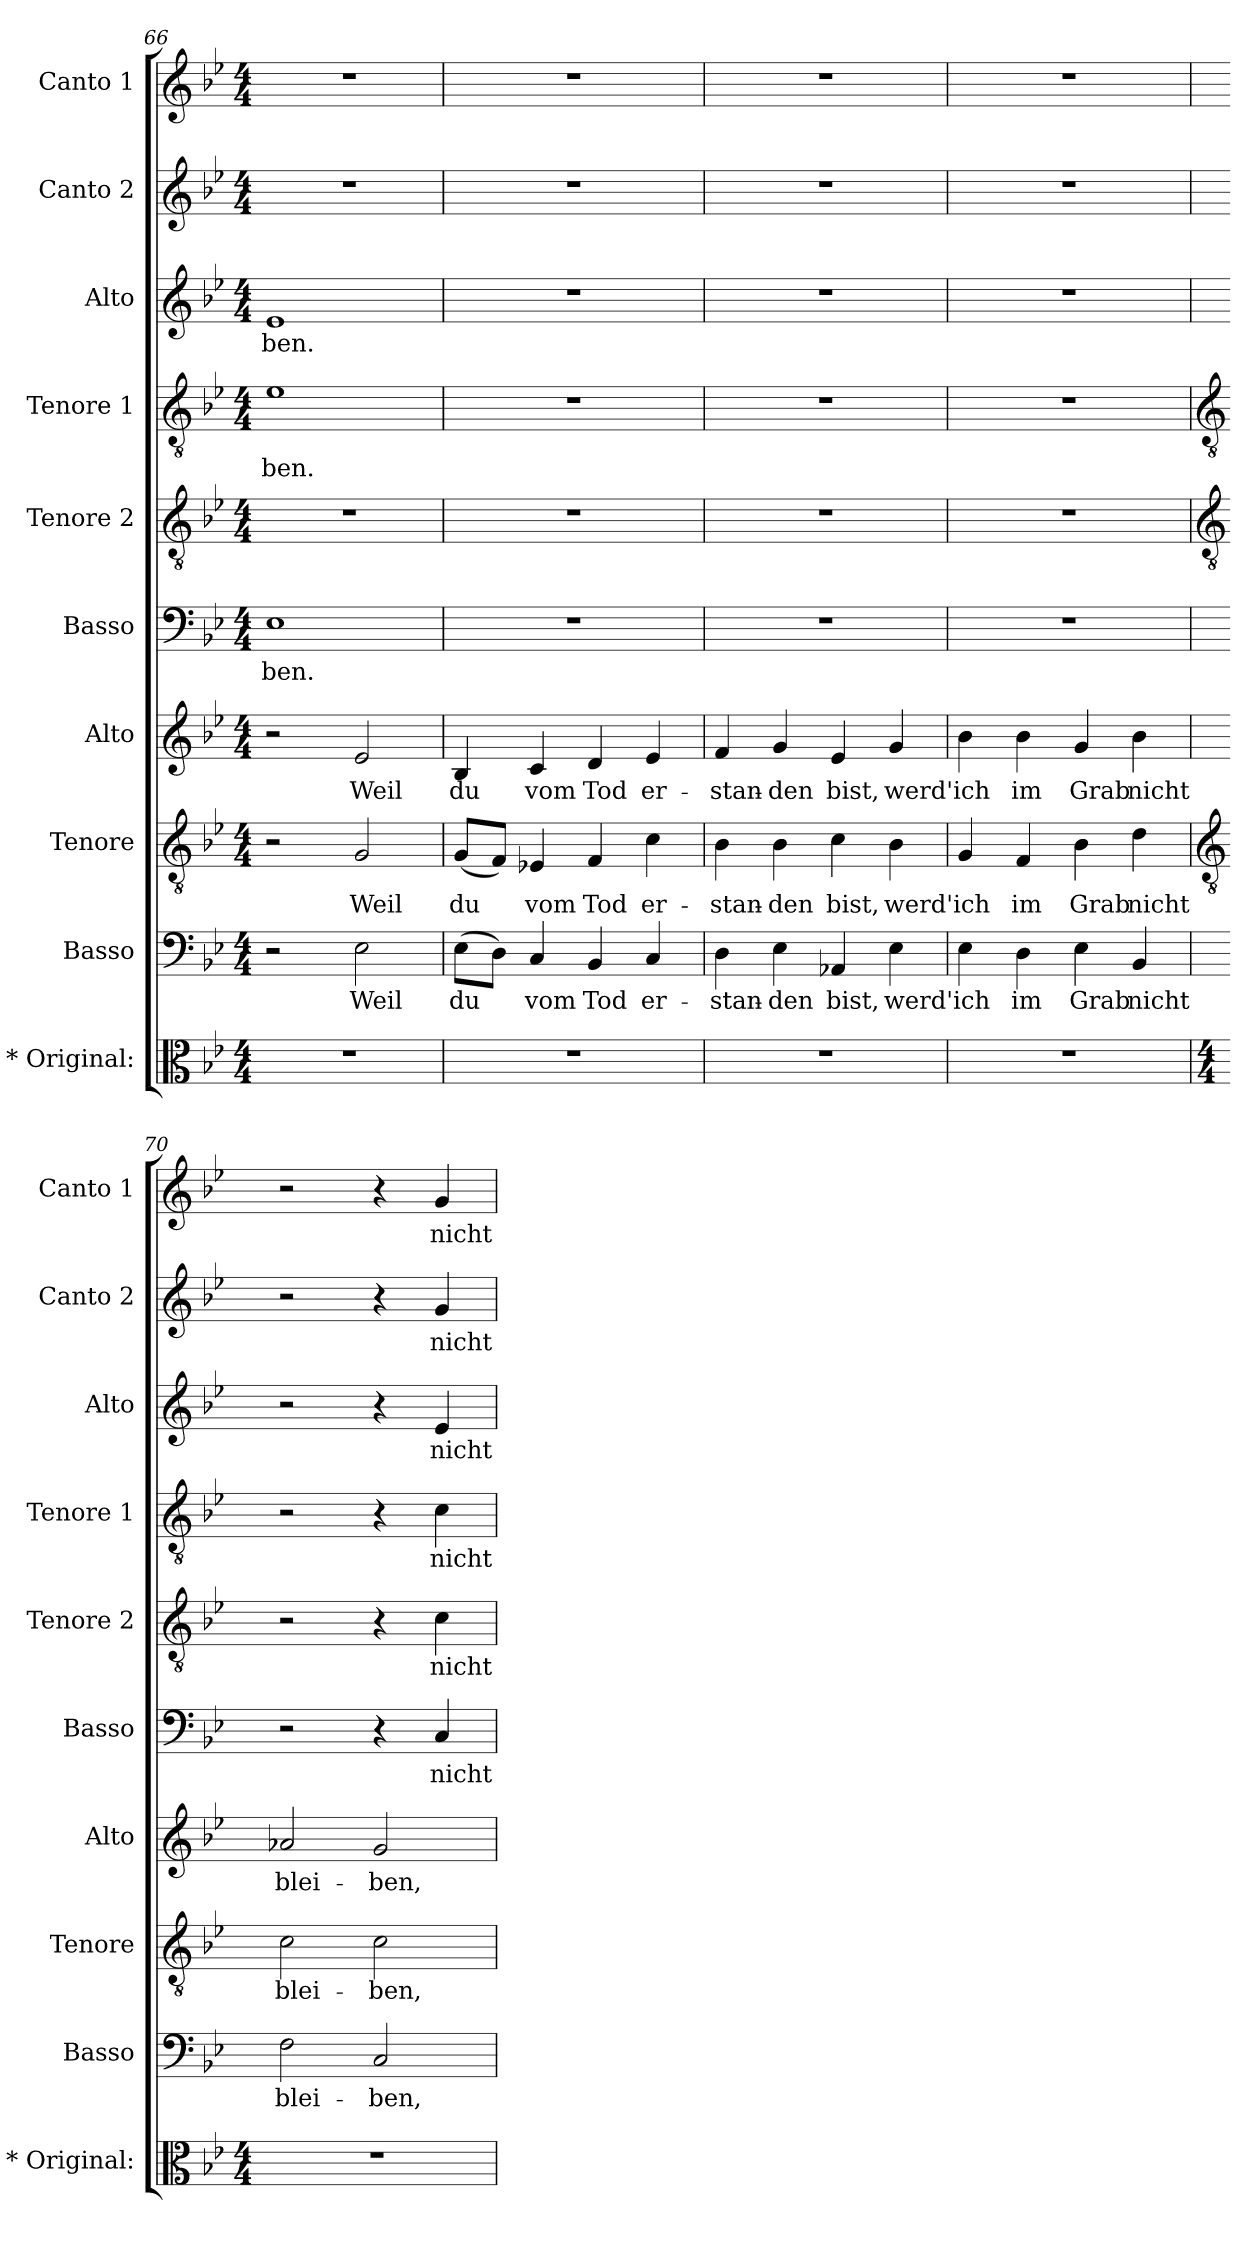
**kern	**kern	**text	**kern	**text	**kern	**text	**kern	**text	**kern	**text	**kern	**text	**kern	**text	**kern	**text	**kern	**text
*part10	*part9	*part9	*part8	*part8	*part7	*part7	*part6	*part6	*part5	*part5	*part4	*part4	*part3	*part3	*part2	*part2	*part1	*part1
*staff10	*staff9	*staff9	*staff8	*staff8	*staff7	*staff7	*staff6	*staff6	*staff5	*staff5	*staff4	*staff4	*staff3	*staff3	*staff2	*staff2	*staff1	*staff1
*I"* Original:	*I"Basso	*	*I"Tenore	*	*I"Alto	*	*I"Basso	*	*I"Tenore 2	*	*I"Tenore 1	*	*I"Alto	*	*I"Canto 2	*	*I"Canto 1	*
*I'* Original:	*I'Basso	*	*I'Tenore	*	*I'Alto	*	*I'Basso	*	*I'Tenore 2	*	*I'Tenore 1	*	*I'Alto	*	*I'Canto 2	*	*I'Canto 1	*
*clefC3	*clefF4	*	*clefGv2	*	*clefG2	*	*clefF4	*	*clefGv2	*	*clefGv2	*	*clefG2	*	*clefG2	*	*clefG2	*
*k[b-e-]	*k[b-e-]	*	*k[b-e-]	*	*k[b-e-]	*	*k[b-e-]	*	*k[b-e-]	*	*k[b-e-]	*	*k[b-e-]	*	*k[b-e-]	*	*k[b-e-]	*
*B-:	*B-:	*	*B-:	*	*B-:	*	*B-:	*	*B-:	*	*B-:	*	*B-:	*	*B-:	*	*B-:	*
*M4/4	*M4/4	*	*M4/4	*	*M4/4	*	*M4/4	*	*M4/4	*	*M4/4	*	*M4/4	*	*M4/4	*	*M4/4	*
=66	=66	=66	=66	=66	=66	=66	=66	=66	=66	=66	=66	=66	=66	=66	=66	=66	=66	=66
!	!	!	!	!	!	!	!	!LO:LY:b	!	!	!	!LO:LY:b	!	!LO:LY:b	!	!	!	!
1r	2r	.	2r	.	2r	.	1E-	-ben.	1r	.	1e-	-ben.	1e-	-ben.	1r	.	1r	.
!	!	!LO:LY:b	!	!LO:LY:b	!	!LO:LY:b	!	!	!	!	!	!	!	!	!	!	!	!
.	2E-	Weil	2G	Weil	2e-	Weil	.	.	.	.	.	.	.	.	.	.	.	.
=67	=67	=67	=67	=67	=67	=67	=67	=67	=67	=67	=67	=67	=67	=67	=67	=67	=67	=67
!	!	!LO:LY:b	!	!LO:LY:b	!	!LO:LY:b	!	!	!	!	!	!	!	!	!	!	!	!
1r	(>8E-L	du	(<8GL	du	4B-	du	1r	.	1r	.	1r	.	1r	.	1r	.	1r	.
.	8DJ)	.	8FJ)	.	.	.	.	.	.	.	.	.	.	.	.	.	.	.
!	!	!LO:LY:b	!	!LO:LY:b	!	!LO:LY:b	!	!	!	!	!	!	!	!	!	!	!	!
.	4C	vom	4E-X	vom	4c	vom	.	.	.	.	.	.	.	.	.	.	.	.
!	!	!LO:LY:b	!	!LO:LY:b	!	!LO:LY:b	!	!	!	!	!	!	!	!	!	!	!	!
.	4BB-	Tod	4F	Tod	4d	Tod	.	.	.	.	.	.	.	.	.	.	.	.
!	!	!LO:LY:b	!	!LO:LY:b	!	!LO:LY:b	!	!	!	!	!	!	!	!	!	!	!	!
.	4C	er-	4c	er-	4e-	er-	.	.	.	.	.	.	.	.	.	.	.	.
=68	=68	=68	=68	=68	=68	=68	=68	=68	=68	=68	=68	=68	=68	=68	=68	=68	=68	=68
!	!	!LO:LY:b	!	!LO:LY:b	!	!LO:LY:b	!	!	!	!	!	!	!	!	!	!	!	!
1r	4D	-stan-	4B-	-stan-	4f	-stan-	1r	.	1r	.	1r	.	1r	.	1r	.	1r	.
!	!	!LO:LY:b	!	!LO:LY:b	!	!LO:LY:b	!	!	!	!	!	!	!	!	!	!	!	!
.	4E-	-den	4B-	-den	4g	-den	.	.	.	.	.	.	.	.	.	.	.	.
!	!	!LO:LY:b	!	!LO:LY:b	!	!LO:LY:b	!	!	!	!	!	!	!	!	!	!	!	!
.	4AA-X	bist,	4c	bist,	4e-	bist,	.	.	.	.	.	.	.	.	.	.	.	.
!	!	!LO:LY:b	!	!LO:LY:b	!	!LO:LY:b	!	!	!	!	!	!	!	!	!	!	!	!
.	4E-	werd'	4B-	werd'	4g	werd'	.	.	.	.	.	.	.	.	.	.	.	.
=69	=69	=69	=69	=69	=69	=69	=69	=69	=69	=69	=69	=69	=69	=69	=69	=69	=69	=69
!	!	!LO:LY:b	!	!LO:LY:b	!	!LO:LY:b	!	!	!	!	!	!	!	!	!	!	!	!
1r	4E-	ich	4G	ich	4b-	ich	1r	.	1r	.	1r	.	1r	.	1r	.	1r	.
!	!	!LO:LY:b	!	!LO:LY:b	!	!LO:LY:b	!	!	!	!	!	!	!	!	!	!	!	!
.	4D	im	4F	im	4b-	im	.	.	.	.	.	.	.	.	.	.	.	.
!	!	!LO:LY:b	!	!LO:LY:b	!	!LO:LY:b	!	!	!	!	!	!	!	!	!	!	!	!
.	4E-	Grab	4B-	Grab	4g	Grab	.	.	.	.	.	.	.	.	.	.	.	.
!	!	!LO:LY:b	!	!LO:LY:b	!	!LO:LY:b	!	!	!	!	!	!	!	!	!	!	!	!
.	4BB-	nicht	4d	nicht	4b-	nicht	.	.	.	.	.	.	.	.	.	.	.	.
!!LO:LB:g=z
=70	=70	=70	=70	=70	=70	=70	=70	=70	=70	=70	=70	=70	=70	=70	=70	=70	=70	=70
*	*	*	*clefGv2	*	*	*	*	*	*clefGv2	*	*clefGv2	*	*	*	*	*	*	*
*M4/4	*	*	*	*	*	*	*	*	*	*	*	*	*	*	*	*	*	*
!	!	!LO:LY:b	!	!LO:LY:b	!	!LO:LY:b	!	!	!	!	!	!	!	!	!	!	!	!
1r	2F	blei-	2c	blei-	2a-X	blei-	2r	.	2r	.	2r	.	2r	.	2r	.	2r	.
!	!	!LO:LY:b	!	!LO:LY:b	!	!LO:LY:b	!	!	!	!	!	!	!	!	!	!	!	!
.	2C	-ben,	2c	-ben,	2g	-ben,	4r	.	4r	.	4r	.	4r	.	4r	.	4r	.
!	!	!	!	!	!	!	!	!LO:LY:b	!	!LO:LY:b	!	!LO:LY:b	!	!LO:LY:b	!	!LO:LY:b	!	!LO:LY:b
.	.	.	.	.	.	.	4C	nicht	4c	nicht	4c	nicht	4e-	nicht	4g	nicht	4g	nicht
=	=	=	=	=	=	=	=	=	=	=	=	=	=	=	=	=	=	=
*-	*-	*-	*-	*-	*-	*-	*-	*-	*-	*-	*-	*-	*-	*-	*-	*-	*-	*-
